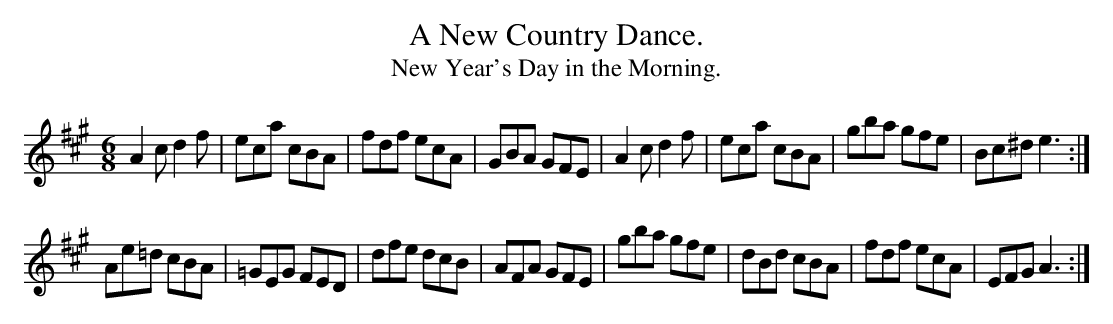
X:1
T:A New Country Dance.
T:New Year's Day in the Morning.
M:6/8
L:1/8
K:A
A2c  d2f|eca  cBA|fdf ecA|GBA GFE|A2c d2f|eca cBA|gba gfe|Bc^d e3:|
Ae=d cBA|=GEG FED|dfe dcB|AFA GFE|gba gfe|dBd cBA|fdf ecA|EFG  A3:|
